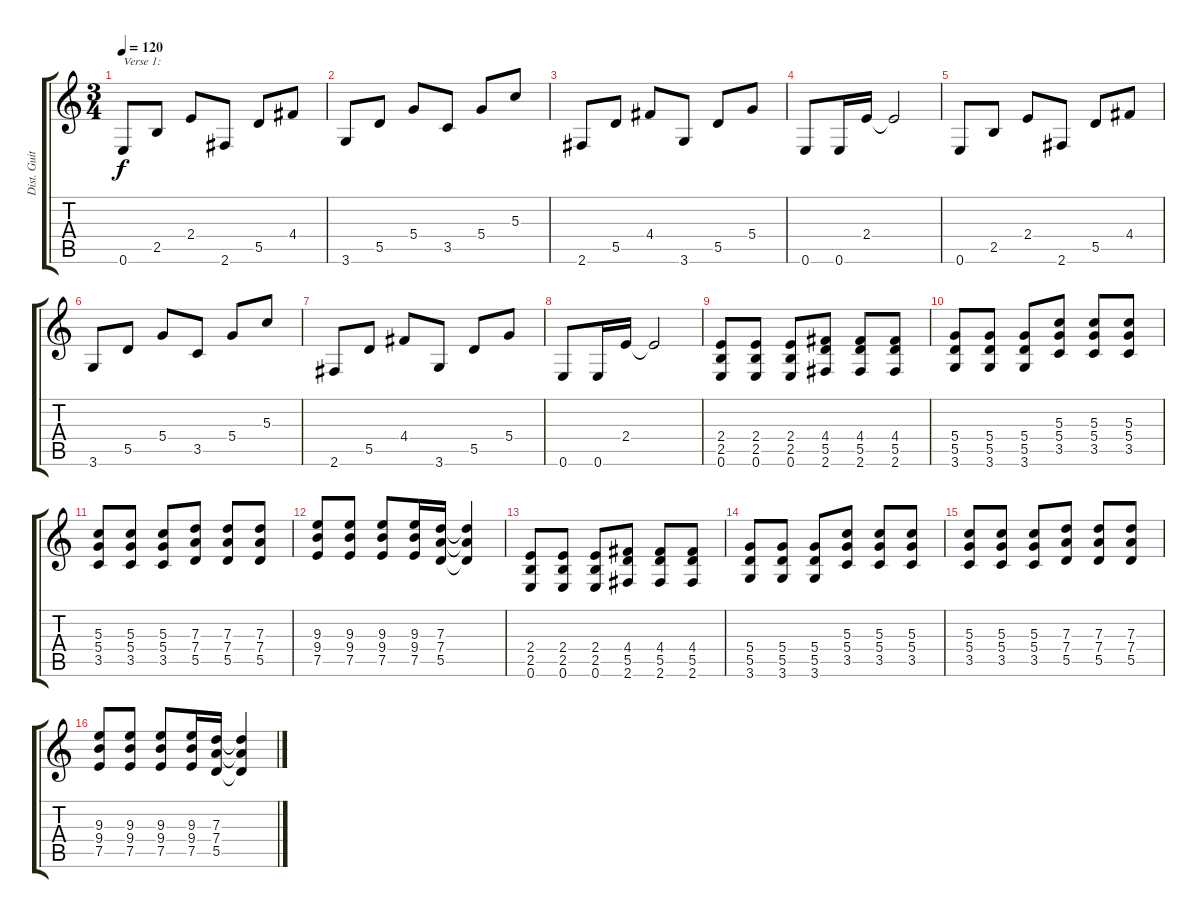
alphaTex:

\track ("Dist. Guitar 2" "Dist. Guit") {instrument distortionguitar}
\staff {score tabs}
\tuning (E4 B3 G3 D3 A2 E2) {hide}
\ts (3 4)
\tempo 120
\clef g2
\ks c
0.6.8{txt "Verse 1:" dy f} 2.5.8 2.4.8 2.6.8 5.5.8 4.4.8 |
3.6.8 5.5.8 5.4.8 3.5.8 5.4.8 5.3.8 |
2.6.8 5.5.8 4.4.8 3.6.8 5.5.8 5.4.8 |
0.6.8 0.6.16 2.4.16 2.4{t}.2 |
0.6.8 2.5.8 2.4.8 2.6.8 5.5.8 4.4.8 |
3.6.8 5.5.8 5.4.8 3.5.8 5.4.8 5.3.8 |
2.6.8 5.5.8 4.4.8 3.6.8 5.5.8 5.4.8 |
0.6.8 0.6.16 2.4.16 2.4{t}.2 |
(2.4 2.5 0.6).8 (2.4 2.5 0.6).8 (2.4 2.5 0.6).8 (4.4 5.5 2.6).8 (4.4 5.5 2.6).8 (4.4 5.5 2.6).8 |
(5.4 5.5 3.6).8 (5.4 5.5 3.6).8 (5.4 5.5 3.6).8 (5.3 5.4 3.5).8 (5.3 5.4 3.5).8 (5.3 5.4 3.5).8 |
(5.3 5.4 3.5).8 (5.3 5.4 3.5).8 (5.3 5.4 3.5).8 (7.3 7.4 5.5).8 (7.3 7.4 5.5).8 (7.3 7.4 5.5).8 |
(9.3 9.4 7.5).8 (9.3 9.4 7.5).8 (9.3 9.4 7.5).8 (9.3 9.4 7.5).16 (7.3 7.4 5.5).16 (7.3{t} 7.4{t} 5.5{t}).4 |
(2.4 2.5 0.6).8 (2.4 2.5 0.6).8 (2.4 2.5 0.6).8 (4.4 5.5 2.6).8 (4.4 5.5 2.6).8 (4.4 5.5 2.6).8 |
(5.4 5.5 3.6).8 (5.4 5.5 3.6).8 (5.4 5.5 3.6).8 (5.3 5.4 3.5).8 (5.3 5.4 3.5).8 (5.3 5.4 3.5).8 |
(5.3 5.4 3.5).8 (5.3 5.4 3.5).8 (5.3 5.4 3.5).8 (7.3 7.4 5.5).8 (7.3 7.4 5.5).8 (7.3 7.4 5.5).8 |
(9.3 9.4 7.5).8 (9.3 9.4 7.5).8 (9.3 9.4 7.5).8 (9.3 9.4 7.5).16 (7.3 7.4 5.5).16 (7.3{t} 7.4{t} 5.5{t}).4
